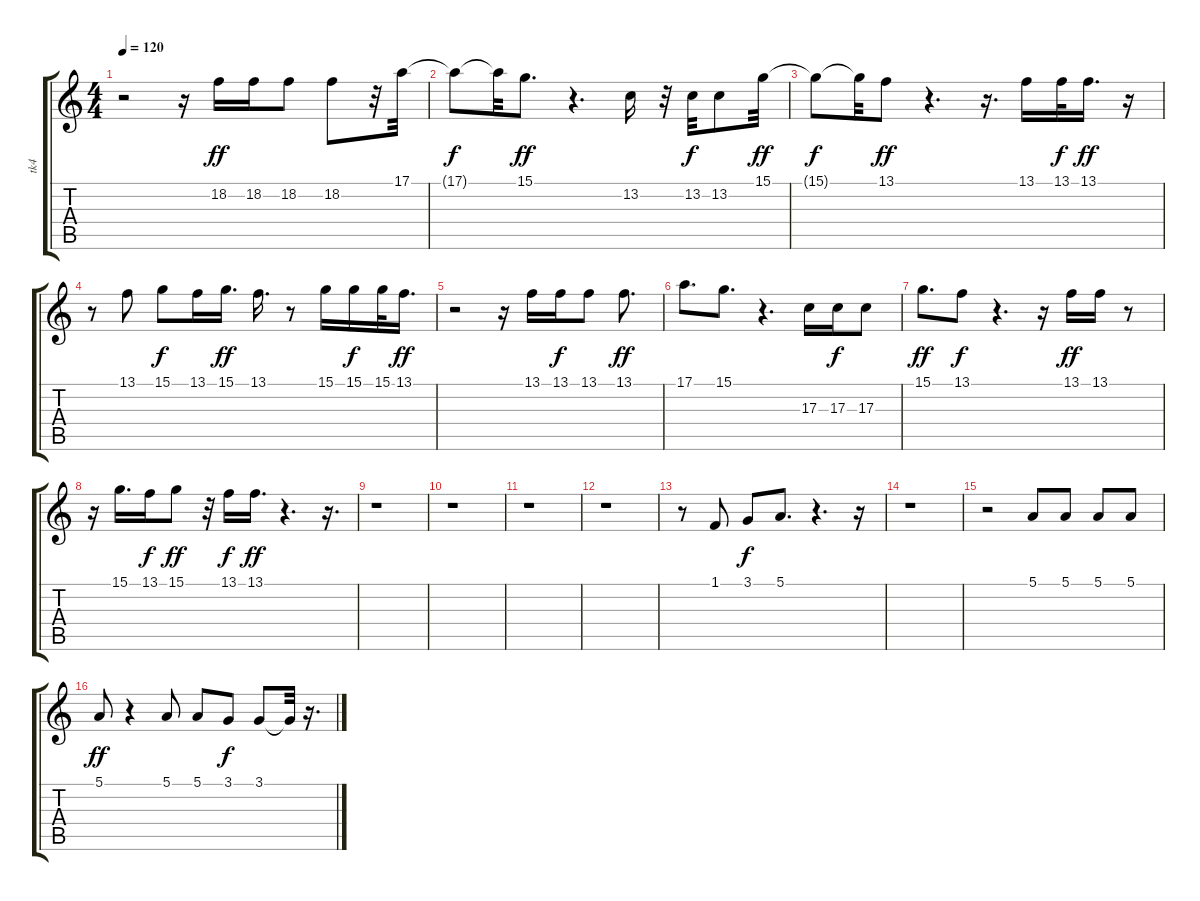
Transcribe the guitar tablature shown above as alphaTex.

\track ("tk4" "tk4") {instrument synthbrass1}
\staff {score tabs}
\tuning (E4 B3 G3 D3 A2 E2) {hide}
\ts (4 4)
\tempo 120
\clef g2
\ks c
r.2{dy ff} r.16 18.2.16 18.2.16 18.2.8 18.2.8 r.32 17.1.32 |
17.1{t}.8{dy f} 17.1{t}.32 15.1.8{d dy ff} r.4{d} 13.2.16 r.32 13.2.32{dy f} 13.2.8 15.1.32{dy ff} |
15.1{t}.8{dy f} 15.1{t}.32 13.1.8{dy ff} r.4{d} r.16{d} 13.1.16 13.1.32{dy f} 13.1.16{d dy ff} r.16 |
r.8 13.1.8 15.1.8{dy f} 13.1.16 15.1.16{d dy ff} 13.1.16{d} r.8 15.1.16 15.1.16{dy f} 15.1.32 13.1.16{d dy ff} |
r.2 r.16 13.1.16 13.1.16{dy f} 13.1.8 13.1.8{d dy ff} |
17.1.8{d} 15.1.8{d} r.4{d} 17.3.16 17.3.16{dy f} 17.3.8 |
15.1.8{d dy ff} 13.1.8{dy f} r.4{d} r.16 13.1.16{dy ff} 13.1.16 r.8 |
r.16 15.1.16{d} 13.1.16{dy f} 15.1.8{dy ff} r.32 13.1.16{dy f} 13.1.16{d dy ff} r.4{d} r.16{d} |
r.1 |
r.1 |
r.1 |
r.1 |
r.8 1.1.8 3.1.8{dy f} 5.1.8{d} r.4{d} r.16 |
r.1 |
r.2 5.1.8 5.1.8 5.1.8 5.1.8 |
5.1.8{dy ff} r.4 5.1.8 5.1.8 3.1.8{dy f} 3.1.8 3.1{t}.32 r.16{d}
